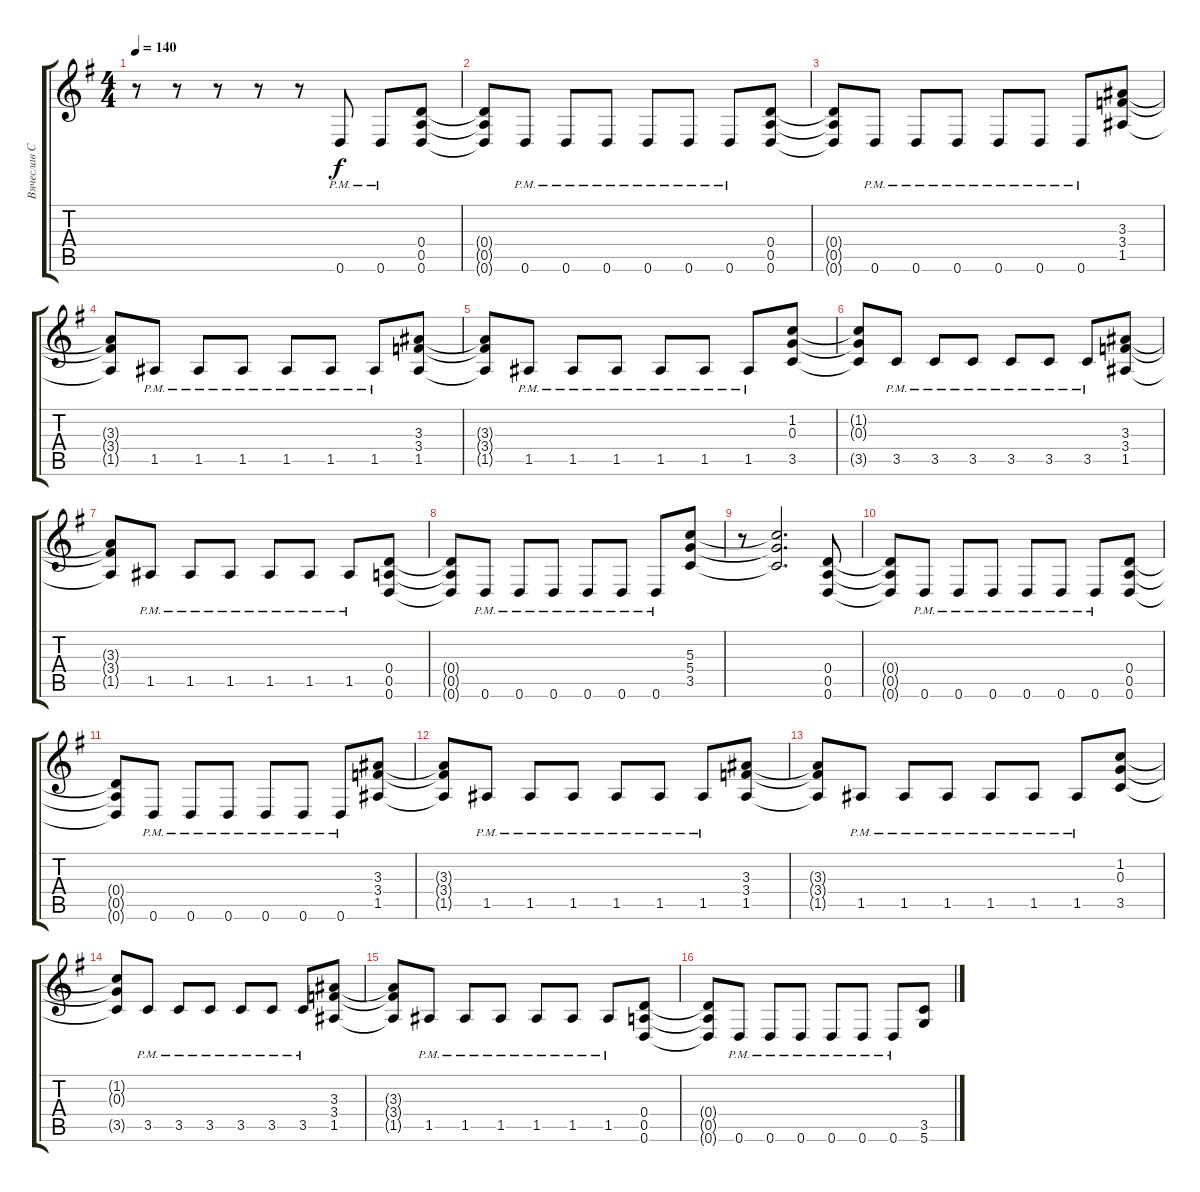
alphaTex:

\track ("Вячеслав Селин" "Вячеслав С") {instrument distortionguitar}
\staff {score tabs}
\tuning (E4 B3 G3 D3 A2 D2) {hide}
\ts (4 4)
\tempo 140
\clef g2
\ks g
r.8{dy f instrument distortionguitar} r.8 r.8 r.8 r.8 0.6{pm}.8{balance 8} 0.6{pm}.8 (0.4 0.5 0.6).8 |
(0.4{t} 0.5{t} 0.6{t}).8 0.6{pm}.8 0.6{pm}.8 0.6{pm}.8 0.6{pm}.8 0.6{pm}.8 0.6{pm}.8 (0.4 0.5 0.6).8 |
(0.4{t} 0.5{t} 0.6{t}).8 0.6{pm}.8 0.6{pm}.8 0.6{pm}.8 0.6{pm}.8 0.6{pm}.8 0.6{pm}.8 (3.3 3.4 1.5).8 |
(3.3{t} 3.4{t} 1.5{t}).8 1.5{pm}.8 1.5{pm}.8 1.5{pm}.8 1.5{pm}.8 1.5{pm}.8 1.5{pm}.8 (3.3 3.4 1.5).8 |
(3.3{t} 3.4{t} 1.5{t}).8 1.5{pm}.8 1.5{pm}.8 1.5{pm}.8 1.5{pm}.8 1.5{pm}.8 1.5{pm}.8 (1.2 0.3 3.5).8 |
(1.2{t} 0.3{t} 3.5{t}).8 3.5{pm}.8 3.5{pm}.8 3.5{pm}.8 3.5{pm}.8 3.5{pm}.8 3.5{pm}.8 (3.3 3.4 1.5).8 |
(3.3{t} 3.4{t} 1.5{t}).8 1.5{pm}.8 1.5{pm}.8 1.5{pm}.8 1.5{pm}.8 1.5{pm}.8 1.5{pm}.8 (0.4 0.5 0.6).8 |
(0.4{t} 0.5{t} 0.6{t}).8 0.6{pm}.8 0.6{pm}.8 0.6{pm}.8 0.6{pm}.8 0.6{pm}.8 0.6{pm}.8 (5.3 5.4 3.5).8 |
r.8 (5.3{t} 5.4{t} 3.5{t}).2{d} (0.4 0.5 0.6).8 |
(0.4{t} 0.5{t} 0.6{t}).8 0.6{pm}.8 0.6{pm}.8 0.6{pm}.8 0.6{pm}.8 0.6{pm}.8 0.6{pm}.8 (0.4 0.5 0.6).8 |
(0.4{t} 0.5{t} 0.6{t}).8 0.6{pm}.8 0.6{pm}.8 0.6{pm}.8 0.6{pm}.8 0.6{pm}.8 0.6{pm}.8 (3.3 3.4 1.5).8 |
(3.3{t} 3.4{t} 1.5{t}).8 1.5{pm}.8 1.5{pm}.8 1.5{pm}.8 1.5{pm}.8 1.5{pm}.8 1.5{pm}.8 (3.3 3.4 1.5).8 |
(3.3{t} 3.4{t} 1.5{t}).8 1.5{pm}.8 1.5{pm}.8 1.5{pm}.8 1.5{pm}.8 1.5{pm}.8 1.5{pm}.8 (1.2 0.3 3.5).8 |
(1.2{t} 0.3{t} 3.5{t}).8 3.5{pm}.8 3.5{pm}.8 3.5{pm}.8 3.5{pm}.8 3.5{pm}.8 3.5{pm}.8 (3.3 3.4 1.5).8 |
(3.3{t} 3.4{t} 1.5{t}).8 1.5{pm}.8 1.5{pm}.8 1.5{pm}.8 1.5{pm}.8 1.5{pm}.8 1.5{pm}.8 (0.4 0.5 0.6).8 |
(0.4{t} 0.5{t} 0.6{t}).8 0.6{pm}.8 0.6{pm}.8 0.6{pm}.8 0.6{pm}.8 0.6{pm}.8 0.6{pm}.8 (3.5 5.6).8
